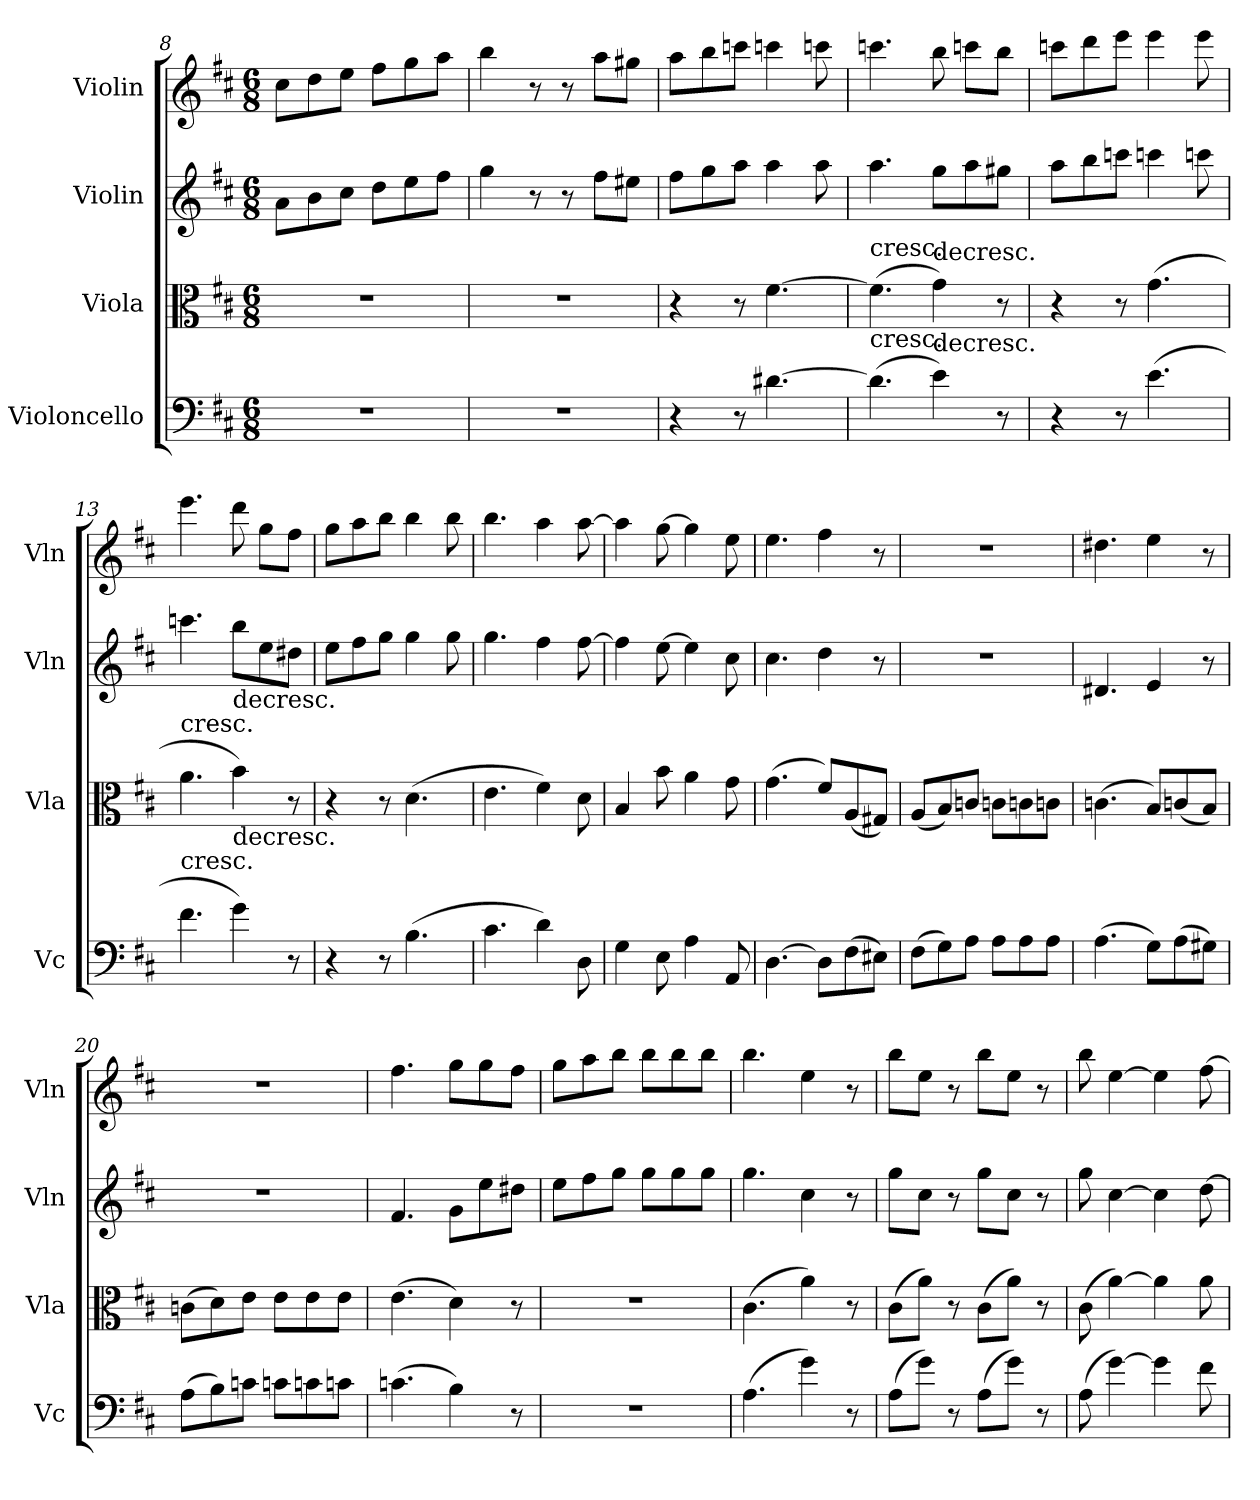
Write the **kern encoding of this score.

**kern	**kern	**kern	**kern
*part4	*part3	*part2	*part1
*staff4	*staff3	*staff2	*staff1
*I"Violoncello	*I"Viola	*I"Violin	*I"Violin
*I'Vc	*I'Vla	*I'Vln	*I'Vln
*clefF4	*clefC3	*clefG2	*clefG2
*k[f#c#]	*k[f#c#]	*k[f#c#]	*k[f#c#]
*D:	*D:	*D:	*D:
*M6/8	*M6/8	*M6/8	*M6/8
=8	=8	=8	=8
2.r	2.r	8a\L	8cc#\L
.	.	8b\	8dd\
.	.	8cc#\J	8ee\J
.	.	8dd\L	8ff#\L
.	.	8ee\	8gg\
.	.	8ff#\J	8aa\J
=9	=9	=9	=9
2.r	2.r	4gg\	4bb\
.	.	8r	8r
.	.	8r	8r
.	.	8ff#\L	8aa\L
.	.	8ee#X\J	8gg#X\J
=10	=10	=10	=10
4r	4r	8ff#\L	8aa\L
.	.	8gg\	8bb\
8r	8r	8aa\J	8cccn\J
[4.d#X\	[4.f#\	4aa\	4cccn\
.	.	8aa\	8cccn\
=11	=11	=11	=11
!	!LO:TX:t=cresc.	!	!
!LO:TX:t=cresc.	!	!	!
(4.d#\]	(4.f#\]	4.aa\	4.cccn\
!	!LO:TX:t=decresc.	!	!
!LO:TX:t=decresc.	!	!	!
4e\)	4g\)	8gg\L	8bb\
.	.	8aa\	8cccn\L
8r	8r	8gg#X\J	8bb\J
=12	=12	=12	=12
4r	4r	8aa\L	8cccn\L
.	.	8bb\	8ddd\
8r	8r	8cccn\J	8eee\J
(4.e\	(4.g\	4cccn\	4eee\
.	.	8cccn\	8eee\
=13	=13	=13	=13
!	!LO:TX:t=cresc.	!	!
!LO:TX:t=cresc.	!	!	!
4.f#\	4.a\	4.cccn\	4.eee\
!	!LO:TX:t=decresc.	!	!
!LO:TX:t=decresc.	!	!	!
4g\)	4b\)	8bb\L	8ddd\
.	.	8ee\	8gg\L
8r	8r	8dd#X\J	8ff#\J
=14	=14	=14	=14
4r	4r	8ee\L	8gg\L
.	.	8ff#\	8aa\
8r	8r	8gg\J	8bb\J
(4.B\	(4.d\	4gg\	4bb\
.	.	8gg\	8bb\
=15	=15	=15	=15
4.c#\	4.e\	4.gg\	4.bb\
4d\)	4f#\)	4ff#\	4aa\
8D\	8d\	[8ff#\	[8aa\
=16	=16	=16	=16
4G\	4B/	4ff#\]	4aa\]
8E\	8b\	[8ee\	[8gg\
4A\	4a\	4ee\]	4gg\]
8AA/	8g\	8cc#\	8ee\
=17	=17	=17	=17
[4.D\	(4.g\	4.cc#\	4.ee\
8D\L]	8f#/L)	4dd\	4ff#\
(8F#\	(8A/	.	.
8E#X\J)	8G#X/J)	8r	8r
=18	=18	=18	=18
(8F#\L	(8A/L	2.r	2.r
8G\)	8B/)	.	.
8A\J	8cn/J	.	.
8A\L	8cn\L	.	.
8A\	8cn\	.	.
8A\J	8cn\J	.	.
=19	=19	=19	=19
(4.A\	(4.cn\	4.d#X/	4.dd#X\
8G\L)	8B/L)	4e/	4ee\
(8A\	(8cn/	.	.
8G#X\J)	8B/J)	8r	8r
=20	=20	=20	=20
(8A\L	(8cn\L	2.r	2.r
8B\)	8d\)	.	.
8cn\J	8e\J	.	.
8cn\L	8e\L	.	.
8cn\	8e\	.	.
8cn\J	8e\J	.	.
=21	=21	=21	=21
(4.cn\	(4.e\	4.f#/	4.ff#\
4B\)	4d\)	8g\L	8gg\L
.	.	8ee\	8gg\
8r	8r	8dd#X\J	8ff#\J
=22	=22	=22	=22
2.r	2.r	8ee\L	8gg\L
.	.	8ff#\	8aa\
.	.	8gg\J	8bb\J
.	.	8gg\L	8bb\L
.	.	8gg\	8bb\
.	.	8gg\J	8bb\J
=23	=23	=23	=23
(4.A\	(4.c#\	4.gg\	4.bb\
4g\)	4a\)	4cc#\	4ee\
8r	8r	8r	8r
=24	=24	=24	=24
(8A\L	(8c#\L	8gg\L	8bb\L
8g\J)	8a\J)	8cc#\J	8ee\J
8r	8r	8r	8r
(8A\L	(8c#\L	8gg\L	8bb\L
8g\J)	8a\J)	8cc#\J	8ee\J
8r	8r	8r	8r
=25	=25	=25	=25
(8A\	(8c#\	8gg\	8bb\
[4g\)	[4a\)	[4cc#\	[4ee\
4g\]	4a\]	4cc#\]	4ee\]
8f#\	8a\	[8dd\	[8ff#\
=	=	=	=
*-	*-	*-	*-
